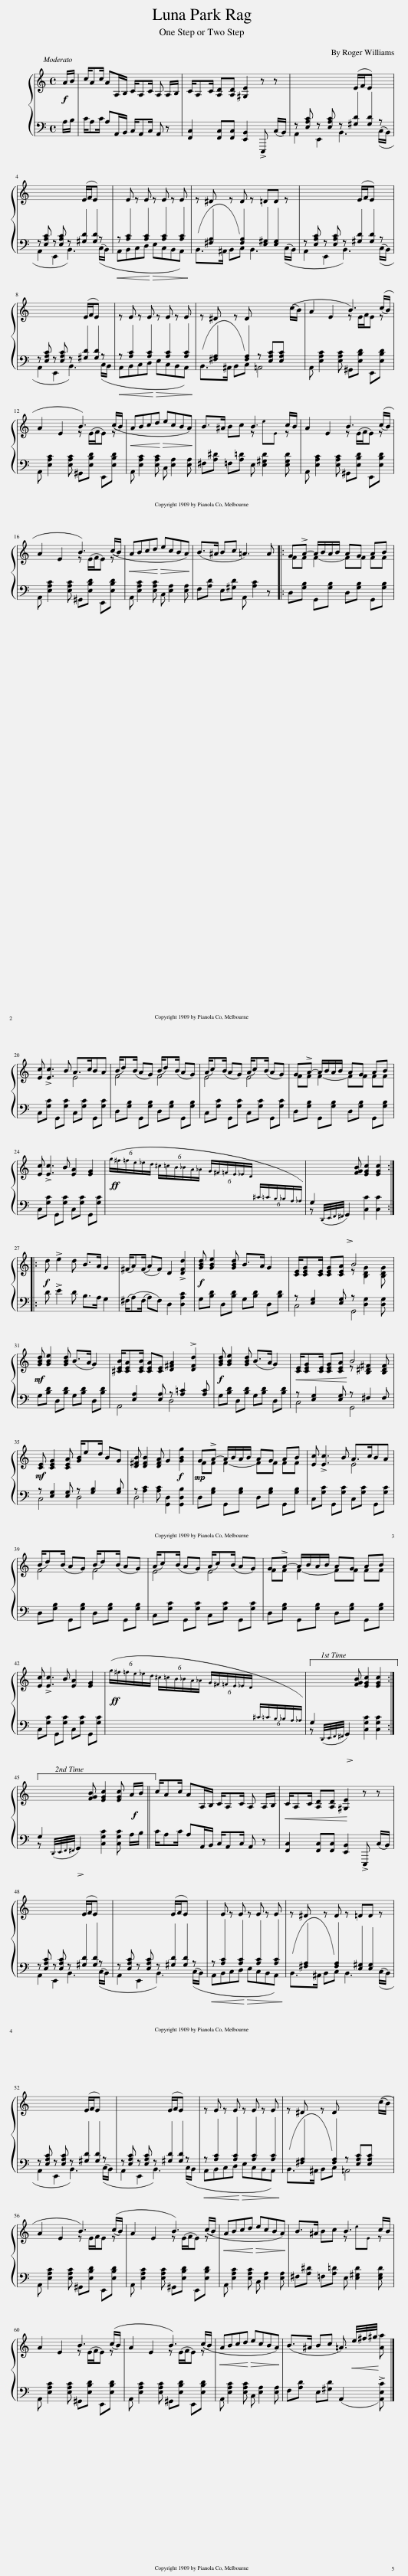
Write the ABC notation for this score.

X:1
%%score { ( 1 4 5 ) | ( 2 3 ) }
L:1/8
Q:1/4=120
M:4/4
I:linebreak $
K:C
V:1 treble
V:4 treble
V:5 treble
V:2 bass
V:3 bass
V:1
!f! A/B/ | c/Ac/ AA,/B,/ C/A,C/ A, A,/B,/ | C/A,C/ [A,D][A,D] [^G,E]2 z z | x2 x3 (E/F/E) x |$ x2 x3 (E/F/E) x | %5
 x E z E z E z E | z ^D z D z =DD z | x2 x3 (E/F/E) x |$ x2 x3 (E/F/E) x | z E z E z E z E | %10
 z ^D z D x3 ((c/B/) | A2 E2 B3) ((c/B/) |$ A2 E2 B3) ((c/B/) |!<(! ABcd!<)!!>(! ecBA)!>)! | B>^A Bc B3 c/B/ | %15
 A2 E2 B3 ((c/B/) |$ A2 E2 B3) ((c/B/) |!<(! ABcd!<)!!>(! ecBA)!>)! | (B>^A Bc =A3) A |: G!>!A- A/B/A/B/ AG AB |$ %20
 [Ec] !>![Ec]3 A>cBA | (B/d)(B/ AG) (B/d)(B/ AG) | (A/c)(B/ AG) (A/c)(B/ AG) | G!>!A- A/B/A/B/ AG AB |$ [Ec] !>![Ec]3 [EA]2 [EG]2 | %25
!ff! (6:4:6(g/^f/=f/e/_e/d/ (6:4:6^c/=c/B/_B/A/_A/ (6:4:6G/^F/=F/E/_E/D/[I:staff +1] (6:4:6^C/=C/B,/_B,/A,/_A,/) |[I:staff -1] x3 [FGB] [EGc]2 [EGc]2 ::$!f! d !>!e2 d B>A G2 | (^F/A)((F/ A)F) D2 !>![DFd]2 |!f! [GBd] [GBe]2 [GBd] B>A G2 | %30
 [CE]/[CEG][CE]/ [CEG][CEA] B4 |$!mf! [GBd] [GBe]2 [GBd] (B>A G2) | [^CEB]/[CEA][CEB]/ [CEA][CE] [D^FA]2 !>![DFd]2 |!f! [GBd] [GBe]2 [GBd] (B>A G2) |!<(! [CE]/[CEG][CE]/ [CEG][CEA]!<)! B4 |$ %35
!mf! [CE] [CEG]2 [CEA] [GB]/ed/ BG | [D^FB] [DFB]2 [DFA] G2!f! [GBg]2 |!mp! G!>!A- A/B/A/B/ AG AB | [Ec] !>![Ec]3 A>cBA |$ (B/d)(B/ AG) (B/d)(B/ AG) | %40
 (A/c)(B/ AG) (A/c)(B/ AG) | G!>!A- A/B/A/B/ AG AB |$ [Ec] !>![Ec]3 [EA]2 [EG]2 |!ff! (6:4:6(g/^f/=f/e/_e/d/ (6:4:6^c/=c/B/_B/A/_A/ (6:4:6G/^F/=F/E/_E/D/[I:staff +1] (6:4:6^C/=C/B,/_B,/A,/_A,/) |1[I:staff -1] x3 [FGB] [EGc]2 [EGc]2 :|2$ %45
 x3 [FGB] [EGc]2 [EGc]!f! A/B/ || c/Ac/ AA,/B,/ C/A,C/ A, A,/B,/ |!<(! C/A,C/ [A,D][A,D] [^G,E]2!<)! z z |$ x2 x3 (E/F/E) x | x2 x3 (E/F/E) x | %50
 x E z E z E z E | z ^D z D z =DD z |$ x2 x3 (E/F/E) x | x2 x3 (E/F/E) x | z E z E z E z E | %55
 z ^D z D x3 ((c/B/) |$ A2 E2 B3) ((c/B/) | A2 E2 B3) ((c/B/) |!<(! ABcd!<)!!>(! ecBA)!>)! | B>^A Bc B3 c/B/ |$ %60
 A2 E2 B3 ((c/B/) | A2 E2 B3) ((c/B/) |!<(! ABcd!<)!!>(! ecBA)!>)! | (B>^A Bc =A3/2)!<(! (3e/4^f/4^g/4 [Aa]!<)! |] %64
V:2
 A,/B,/ | C/A,C/ A,A,,/B,,/ C,/A,,C,/ A,, z | [F,,C,]2 [F,,C,][F,,C,] [E,,B,,]2 !>!E,,, (C,/B,,/) | z [E,A,C] z [E,A,C] z [^G,D][G,D] z |$ z [E,A,C] z [E,A,C] z [^G,D][G,D] z | %5
!<(! z [A,C] x [A,C]!<)!!>(! x [A,C] x [A,C]!>)! | x [^F,A,] x [F,A,] x [E,^G,][E,G,] x | z [E,A,C] z [E,A,C] z [^G,D][G,D] z |$ z [E,A,C] z [E,A,C] z [^G,D][G,D] z |!<(! z [A,C] x [A,C]!<)!!>(! x [A,C] x [A,C]!>)! | %10
 x [^F,A,] x [F,A,] z [E,A,C][E,A,C] x | A,, [E,A,C]2 [E,A,C] ^G,,[E,B,D] E,,[E,B,D] |$ A,, [E,A,C]2 [E,A,C] ^G,,[E,B,D] E,,[E,B,D] | A,, [E,A,C]2 [E,A,C] C, [E,A,]2 [E,A,] | ^F,[A,^D] =F,[A,=D] E, [E,^G,D]2 [E,G,D] | %15
 A,, [E,A,C]2 [E,A,C] ^G,,[E,B,D] E,,[E,B,D] |$ A,, [E,A,C]2 [E,A,C] ^G,,[E,B,D] E,,[E,B,D] | A,, [E,A,C]2 [E,A,C] C, [E,A,]2 [E,A,] | F,[A,D] E,[^G,D] A,, [A,C]2 z |: D,[G,B,] G,,[G,B,] D,[G,B,] G,,[G,B,] |$ %20
 C,[G,C] G,,[G,C] C,[G,C] G,,[G,C] | D,[G,B,] G,,[G,B,] D,[G,B,] G,,[G,B,] | C,[G,C] G,,[G,C] C,[G,C] G,,[G,C] | D,[G,B,] G,,[G,B,] D,[G,B,] G,,[G,B,] |$ C,[G,C] G,,[G,C] C,[G,C] G,,[G,C] | %25
 x8 | G,2 x2 [C,C]2 [C,C]2 ::$ D !>!E2 D B,>A, G,2 | (^F,/(A,)(F,/ A,)F,) D,2 [D,A,C]2 | G,[B,D] D,[B,D] G,[B,D] D,[B,D] | %30
 z [E,G,]2 [E,G,] z [D,G,]2 [D,G,] |$ G,[B,D] D,[B,D] G,[B,D] D,[B,D] | x [E,A,]2 [E,A,] z [A,=C]2 [A,C] | G,[B,D] D,[B,D] G,[B,D] D,[B,D] | z [E,G,]2 [E,G,] z ^F,2 F, |$ %35
 z [E,G,]2 [E,G,] z [G,B,]2 [G,B,] | z [A,C]2 [A,C] [G,,D,]2 [G,,D,B,]2 | D,[G,B,] G,,[G,B,] D,[G,B,] G,,[G,B,] | C,[G,C] G,,[G,C] C,[G,C] G,,[G,C] |$ D,[G,B,] G,,[G,B,] D,[G,B,] G,,[G,B,] | %40
 C,[G,C] G,,[G,C] C,[G,C] G,,[G,C] | D,[G,B,] G,,[G,B,] D,[G,B,] G,,[G,B,] |$ C,[G,C] G,,[G,C] C,[G,C] G,,[G,C] | x8 |1 G,2 x2 [C,G,C]2 [C,G,C]2 :|2$ %45
 G,2 x2 [C,G,C]2 [C,G,C] A,/B,/ || C/A,C/ A,A,,/B,,/ C,/A,,C,/ A,, z | [F,,C,]2 [F,,C,][F,,C,] [E,,B,,]2 !>!E,,, (C,/B,,/) |$ z [E,A,C] z [E,A,C] z [^G,D][G,D] z | z [E,A,C] z [E,A,C] z [^G,D][G,D] z | %50
!<(! z [A,C] x [A,C]!<)!!>(! x [A,C] x [A,C]!>)! | x [^F,A,] x [F,A,] x [E,^G,][E,G,] x |$ z [E,A,C] z [E,A,C] z [^G,D][G,D] z | z [E,A,C] z [E,A,C] z [^G,D][G,D] z |!<(! z [A,C] x [A,C]!<)!!>(! x [A,C] x [A,C]!>)! | %55
 x [^F,A,] x [F,A,] z [E,A,C][E,A,C] x |$ A,, [E,A,C]2 [E,A,C] ^G,,[E,B,D] E,,[E,B,D] | A,, [E,A,C]2 [E,A,C] ^G,,[E,B,D] E,,[E,B,D] | A,, [E,A,C]2 [E,A,C] C, [E,A,]2 [E,A,] | ^F,[A,^D] =F,[A,=D] E, [E,^G,D]2 [E,G,D] |$ %60
 A,, [E,A,C]2 [E,A,C] ^G,,[E,B,D] E,,[E,B,D] | A,, [E,A,C]2 [E,A,C] ^G,,[E,B,D] E,,[E,B,D] | A,, [E,A,C]2 [E,A,C] C, [E,A,]2 [E,A,] | F,[A,D] E,[^G,D] (A,,2 !>![A,,E,C]) |] %64
V:3
 x | x8 | x8 | A,,2 E,,2 B,,3 ((C,/B,,/) |$ A,,2 E,,2 B,,3) ((C,/B,,/) | %5
 A,,B,,C,D, E,C,B,,A,,) | (B,,>^A,, B,,C,) B,,3 ((C,/B,,/) | A,,2 E,,2 B,,3) ((C,/B,,/) |$ A,,2 E,,2 B,,3) (C,/B,,/ | A,,B,,C,D, E,C,B,,A,,) | %10
 (B,,>^A,, B,,C,) =A,,4 | x8 |$ x8 | x8 | x8 | %15
 x8 |$ x8 | x8 | x8 |: x8 |$ %20
 x8 | x8 | x8 | x8 |$ x8 | %25
 x8 | z (D,,/4E,,/4F,,/4^F,,/4 !>!G,,2) x4 ::$ x8 | x8 | x8 | %30
 C,4 G,,4 |$ x8 | A,,4 D,4 | x8 | C,4 G,,4 |$ %35
 C,4 D,4 | D,4 x4 | x8 | x8 |$ x8 | %40
 x8 | x8 |$ x8 | x8 |1 z (D,,/4E,,/4F,,/4^F,,/4 !>!G,,2) x4 :|2$ %45
 z (D,,/4E,,/4F,,/4^F,,/4 !>!G,,2) x4 || x8 | x8 |$ A,,2 E,,2 B,,3 ((C,/B,,/) | A,,2 E,,2 B,,3) ((C,/B,,/) | %50
 A,,B,,C,D, E,C,B,,A,,) | (B,,>^A,, B,,C,) B,,3 ((C,/B,,/) |$ A,,2 E,,2 B,,3) ((C,/B,,/) | A,,2 E,,2 B,,3) (C,/B,,/ | A,,B,,C,D, E,C,B,,A,,) | %55
 (B,,>^A,, B,,C,) =A,,4 |$ x8 | x8 | x8 | x8 |$ %60
 x8 | x8 | x8 | x7 |] %64
V:4
 x | x8 | x8 | x8 |$ x8 | %5
 x8 | x8 | x8 |$ x8 | x8 | %10
 x8 | x4 z E/F/E z |$ x4 z (E/F/E) z | x8 | x4 z eE z | %15
 x4 z (E/F/E) z |$ x4 z (E/F/E) z | x8 | x8 |: FF F2- FF FF |$ %20
 x4 E4 | F4 F4 | E4 E4 | FF F2- FF FF |$ x8 | %25
 x8 | x8 ::$ x8 | x8 | x8 | %30
 x4 z [B,DG]2 [B,DG] |$ x8 | x8 | x8 | x4 z [B,^D^F]2 [B,DF] |$ %35
 x8 | x8 | FF F2- FF FF | x4 E4 |$ F4 F4 | %40
 E4 E4 | FF F2- FF FF |$ x8 | x8 |1 x8 :|2$ %45
 x8 || x8 | x8 |$ x8 | x8 | %50
 x8 | x8 |$ x8 | x8 | x8 | %55
 x8 |$ x4 z E/F/E z | x4 z (E/F/E) z | x8 | x4 z eE z |$ %60
 x4 z (E/F/E) z | x4 z (E/F/E) z | x8 | x7 |] %64
V:5
 x | x8 | x8 | x8 |$ x8 | %5
 x8 | x8 | x8 |$ x8 | x8 | %10
 x8 | x8 |$ x8 | x8 | x8 | %15
 x8 |$ x8 | x8 | x8 |: x8 |$ %20
 x3 B x4 | x8 | x8 | x8 |$ x3 B x4 | %25
 x8 | x8 ::$ x8 | x8 | x8 | %30
 x8 |$ x8 | x8 | x8 | x8 |$ %35
 x8 | x8 | x8 | x3 B x4 |$ x8 | %40
 x8 | x8 |$ x3 B x4 | x8 |1 x8 :|2$ %45
 x8 || x8 | x8 |$ x8 | x8 | %50
 x8 | x8 |$ x8 | x8 | x8 | %55
 x8 |$ x8 | x8 | x8 | x8 |$ %60
 x8 | x8 | x8 | x7 |] %64
